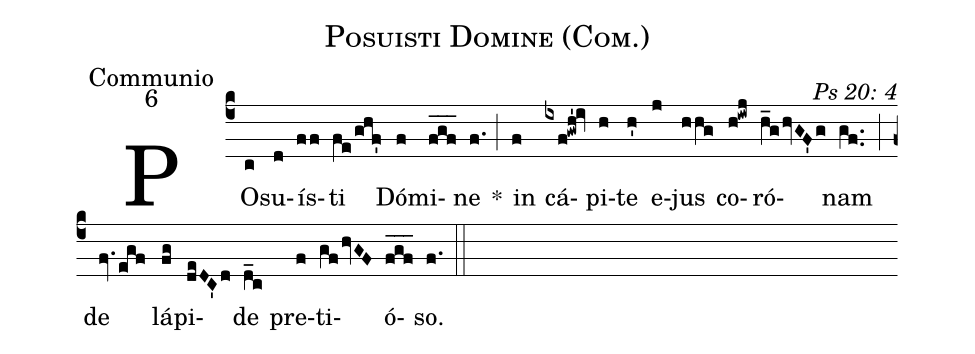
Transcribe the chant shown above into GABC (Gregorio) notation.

name: Posuisti Domine (Com.);
office-part: Communio;
mode: 6;
commentary: Ps 20: 4;
%%
(c4) PO(c)su(d)ís(ff)ti(fe/ghf') Dó(f)mi(f_g_f_)ne(f.) *(;) in(f) cá(ixf!gwh'!iv)pi(h)te(h') e(j)jus(hhg) co(h!iwj)ró(h_ghvGF'g)nam(gf..) (;) de(fv.egf) lá(fg)pi(deDC'd)de(d_c) pre(f)ti(gfhvGF)ó(f_g_f_)so.(f.) (::)
